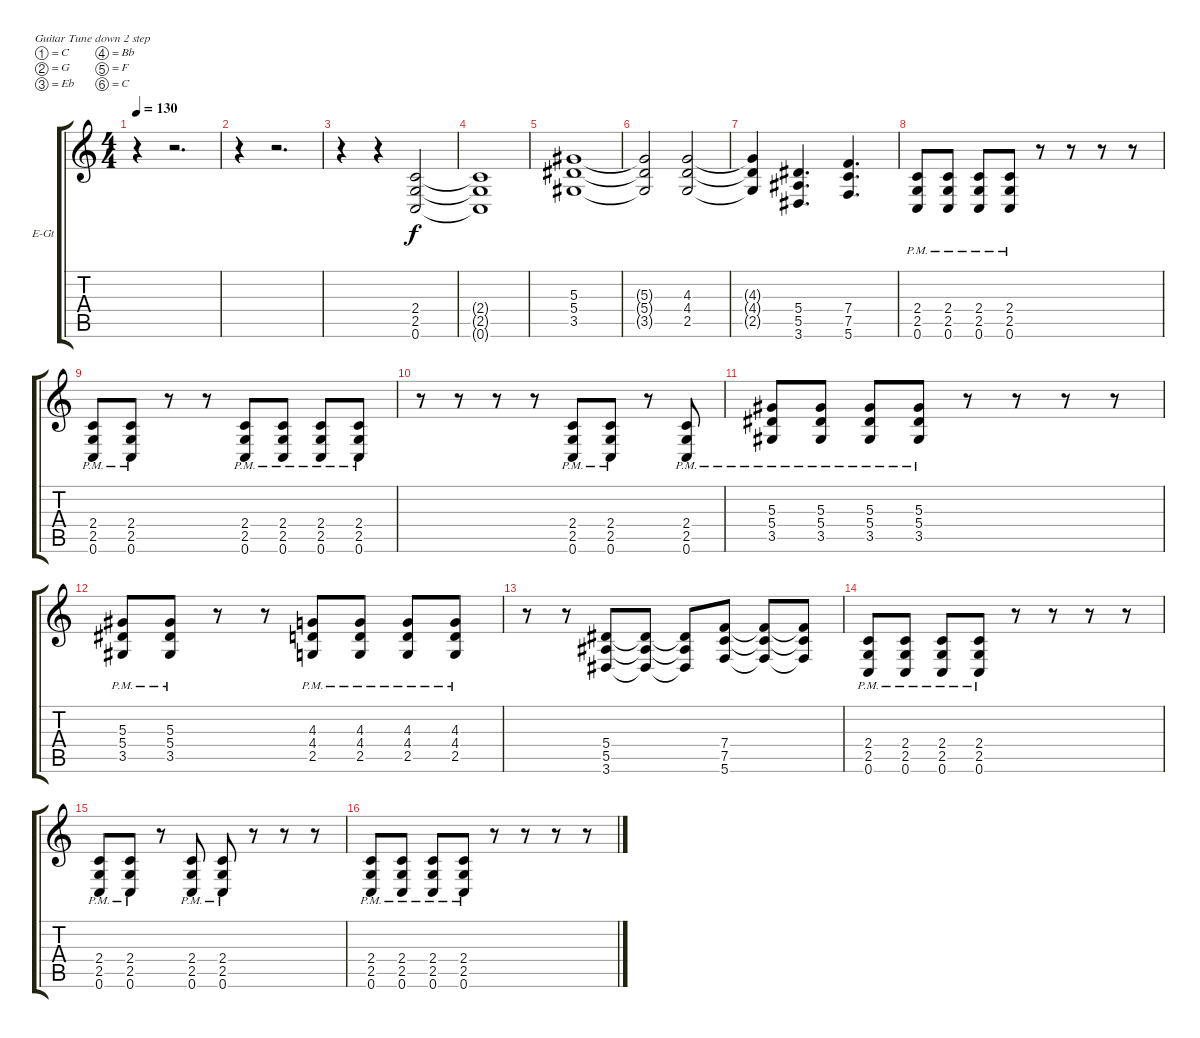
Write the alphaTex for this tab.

\defaultSystemsLayout 4
\bracketExtendMode groupsimilarinstruments
\firstSystemTrackNameOrientation horizontal
\otherSystemsTrackNameOrientation horizontal
\track ("Римт Л" "E-Gt") {instrument distortionguitar}
\staff {score tabs}
\tuning (C4 G3 Eb3 Bb2 F2 C2)
\ts (4 4)
\tempo 130
\clef g2
\ks c
r.4{dy f instrument distortionguitar} r.2{d} |
r.4 r.2{d} |
r.4 r.4 (2.4 2.5 0.6).2 |
(2.4{t} 2.5{t} 0.6{t}).1 |
(5.3 5.4 3.5).1 |
(5.3{t} 5.4{t} 3.5{t}).2 (4.3 4.4 2.5).2 |
(4.3{t} 4.4{t} 2.5{t}).4 (5.4 5.5 3.6).4{d} (7.4 7.5 5.6).4{d} |
(2.4{pm} 2.5{pm} 0.6{pm}).8 (2.4{pm} 2.5{pm} 0.6{pm}).8 (2.4{pm} 2.5{pm} 0.6{pm}).8 (2.4{pm} 2.5{pm} 0.6{pm}).8 r.8 r.8 r.8 r.8 |
(2.4{pm} 2.5{pm} 0.6{pm}).8 (2.4{pm} 2.5{pm} 0.6{pm}).8 r.8 r.8 (2.4{pm} 2.5{pm} 0.6{pm}).8 (2.4{pm} 2.5{pm} 0.6{pm}).8 (2.4{pm} 2.5{pm} 0.6{pm}).8 (2.4{pm} 2.5{pm} 0.6{pm}).8 |
r.8 r.8 r.8 r.8 (2.4{pm} 2.5{pm} 0.6{pm}).8 (2.4{pm} 2.5{pm} 0.6{pm}).8 r.8 (2.4{pm} 2.5{pm} 0.6{pm}).8 |
(5.3{pm} 5.4{pm} 3.5{pm}).8 (5.3{pm} 5.4{pm} 3.5{pm}).8 (5.3{pm} 5.4{pm} 3.5{pm}).8 (5.3{pm} 5.4{pm} 3.5{pm}).8 r.8 r.8 r.8 r.8 |
(5.3{pm} 5.4{pm} 3.5{pm}).8 (5.3{pm} 5.4{pm} 3.5{pm}).8 r.8 r.8 (4.3{pm} 4.4{pm} 2.5{pm}).8 (4.3{pm} 4.4{pm} 2.5{pm}).8 (4.3{pm} 4.4{pm} 2.5{pm}).8 (4.3{pm} 4.4{pm} 2.5{pm}).8 |
r.8 r.8 (5.4 5.5 3.6).8 (5.4{t} 5.5{t} 3.6{t}).8 (5.4{t} 5.5{t} 3.6{t}).8 (7.4 7.5 5.6).8 (7.4{t} 7.5{t} 5.6{t}).8 (7.4{t} 7.5{t} 5.6{t}).8 |
(2.4{pm} 2.5{pm} 0.6{pm}).8 (2.4{pm} 2.5{pm} 0.6{pm}).8 (2.4{pm} 2.5{pm} 0.6{pm}).8 (2.4{pm} 2.5{pm} 0.6{pm}).8 r.8 r.8 r.8 r.8 |
(2.4{pm} 2.5{pm} 0.6{pm}).8 (2.4{pm} 2.5{pm} 0.6{pm}).8 r.8 (2.4{pm} 2.5{pm} 0.6{pm}).8 (2.4{pm} 2.5{pm} 0.6{pm}).8 r.8 r.8 r.8 |
(2.4{pm} 2.5{pm} 0.6{pm}).8 (2.4{pm} 2.5{pm} 0.6{pm}).8 (2.4{pm} 2.5{pm} 0.6{pm}).8 (2.4{pm} 2.5{pm} 0.6{pm}).8 r.8 r.8 r.8 r.8
